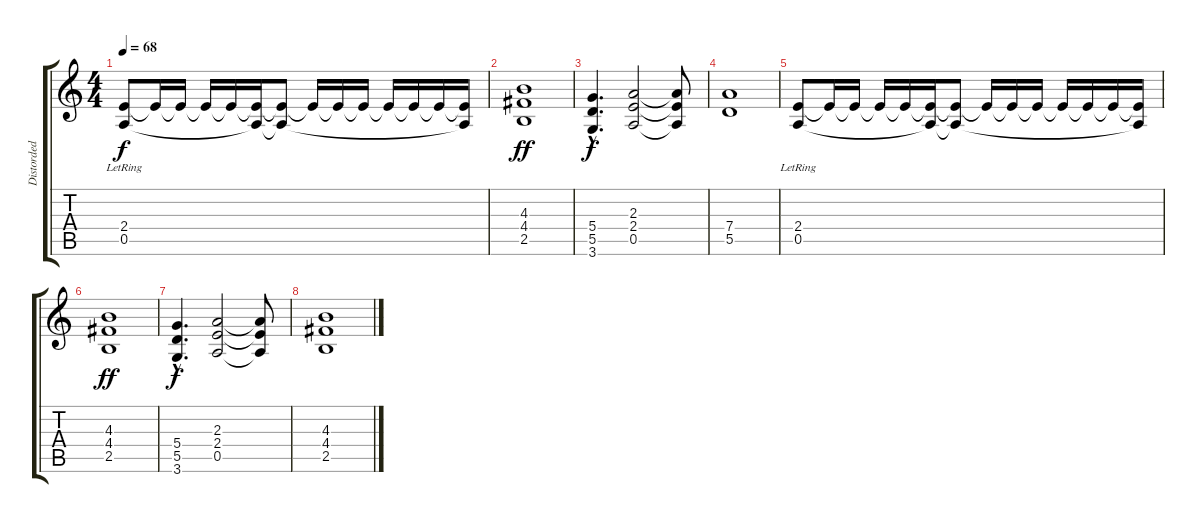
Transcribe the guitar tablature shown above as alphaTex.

\track ("Distorded Rhytm" "Distorded ") {instrument distortionguitar}
\staff {score tabs}
\tuning (E4 B3 G3 D3 A2 E2) {hide}
\ts (4 4)
\tempo 68
\clef g2
\ks c
(2.4 0.5{lr}).8{dy f} 2.4{t}.16 2.4{t}.16 2.4{t}.16 2.4{t}.16 (2.4{t} 0.5{t}).16 (2.4{t} 0.5{t}).8 2.4{t}.16 2.4{t}.16 2.4{t}.16 2.4{t}.16 2.4{t}.16 2.4{t}.16 (2.4{t} 0.5{t}).16 |
(4.3 4.4 2.5).1{dy ff} |
(5.4{hac} 5.5{hac} 3.6{hac}).4{d dy f} (2.3 2.4 0.5).2 (2.3{t} 2.4{t} 0.5{t}).8 |
(7.4 5.5).1 |
(2.4 0.5{lr}).8 2.4{t}.16 2.4{t}.16 2.4{t}.16 2.4{t}.16 (2.4{t} 0.5{t}).16 (2.4{t} 0.5{t}).8 2.4{t}.16 2.4{t}.16 2.4{t}.16 2.4{t}.16 2.4{t}.16 2.4{t}.16 (2.4{t} 0.5{t}).16 |
(4.3 4.4 2.5).1{dy ff} |
(5.4{hac} 5.5{hac} 3.6{hac}).4{d dy f} (2.3 2.4 0.5).2 (2.3{t} 2.4{t} 0.5{t}).8 |
(4.3 4.4 2.5).1
